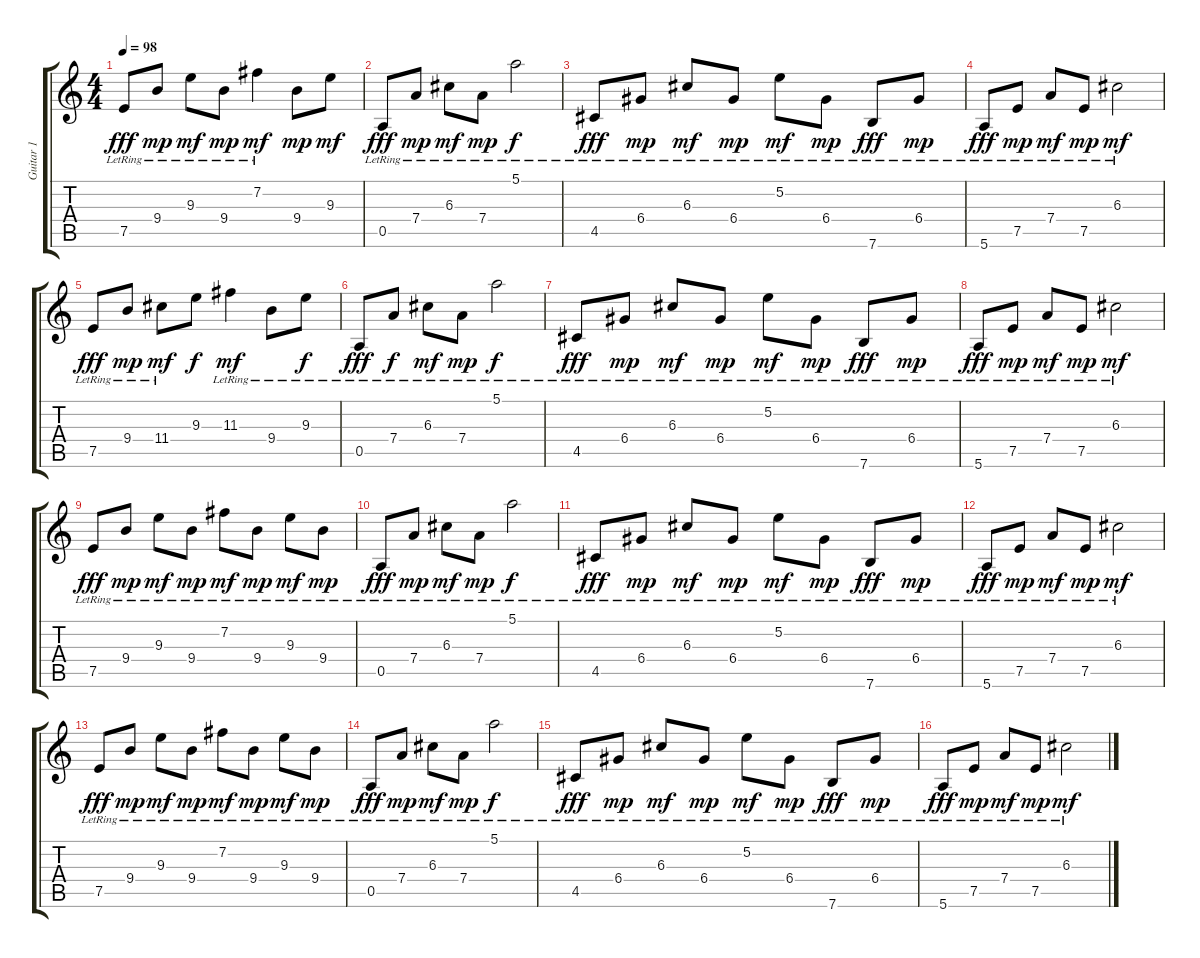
\track ("Guitar 1" "Guitar 1") {instrument electricguitarjazz}
\staff {score tabs}
\tuning (E4 B3 G3 D3 A2 E2) {hide}
\ts (4 4)
\tempo 98
\clef g2
\ks c
7.5{lr}.8{dy fff instrument electricguitarjazz} 9.4{lr}.8{dy mp} 9.3{lr}.8{dy mf} 9.4{lr}.8{dy mp} 7.2{lr}.4{dy mf} 9.4.8{dy mp} 9.3.8{dy mf} |
0.5{lr}.8{dy fff} 7.4{lr}.8{dy mp} 6.3{lr}.8{dy mf} 7.4{lr}.8{dy mp} 5.1{lr}.2{dy f} |
4.5{lr}.8{dy fff} 6.4{lr}.8{dy mp} 6.3{lr}.8{dy mf} 6.4{lr}.8{dy mp} 5.2{lr}.8{dy mf} 6.4{lr}.8{dy mp} 7.6{lr}.8{dy fff} 6.4{lr}.8{dy mp} |
5.6{lr}.8{dy fff} 7.5{lr}.8{dy mp} 7.4{lr}.8{dy mf} 7.5{lr}.8{dy mp} 6.3{lr}.2{dy mf} |
7.5{lr}.8{dy fff} 9.4{lr}.8{dy mp} 11.4{lr}.8{dy mf} 9.3.8{dy f} 11.3{lr}.4{dy mf} 9.4{lr}.8 9.3{lr}.8{dy f} |
0.5{lr}.8{dy fff} 7.4{lr}.8{dy f} 6.3{lr}.8{dy mf} 7.4{lr}.8{dy mp} 5.1{lr}.2{dy f} |
4.5{lr}.8{dy fff} 6.4{lr}.8{dy mp} 6.3{lr}.8{dy mf} 6.4{lr}.8{dy mp} 5.2{lr}.8{dy mf} 6.4{lr}.8{dy mp} 7.6{lr}.8{dy fff} 6.4{lr}.8{dy mp} |
5.6{lr}.8{dy fff} 7.5{lr}.8{dy mp} 7.4{lr}.8{dy mf} 7.5{lr}.8{dy mp} 6.3{lr}.2{dy mf} |
7.5{lr}.8{dy fff} 9.4{lr}.8{dy mp} 9.3{lr}.8{dy mf} 9.4{lr}.8{dy mp} 7.2{lr}.8{dy mf} 9.4{lr}.8{dy mp} 9.3{lr}.8{dy mf} 9.4{lr}.8{dy mp} |
0.5{lr}.8{dy fff} 7.4{lr}.8{dy mp} 6.3{lr}.8{dy mf} 7.4{lr}.8{dy mp} 5.1{lr}.2{dy f} |
4.5{lr}.8{dy fff} 6.4{lr}.8{dy mp} 6.3{lr}.8{dy mf} 6.4{lr}.8{dy mp} 5.2{lr}.8{dy mf} 6.4{lr}.8{dy mp} 7.6{lr}.8{dy fff} 6.4{lr}.8{dy mp} |
5.6{lr}.8{dy fff} 7.5{lr}.8{dy mp} 7.4{lr}.8{dy mf} 7.5{lr}.8{dy mp} 6.3{lr}.2{dy mf} |
7.5{lr}.8{dy fff} 9.4{lr}.8{dy mp} 9.3{lr}.8{dy mf} 9.4{lr}.8{dy mp} 7.2{lr}.8{dy mf} 9.4{lr}.8{dy mp} 9.3{lr}.8{dy mf} 9.4{lr}.8{dy mp} |
0.5{lr}.8{dy fff} 7.4{lr}.8{dy mp} 6.3{lr}.8{dy mf} 7.4{lr}.8{dy mp} 5.1{lr}.2{dy f} |
4.5{lr}.8{dy fff} 6.4{lr}.8{dy mp} 6.3{lr}.8{dy mf} 6.4{lr}.8{dy mp} 5.2{lr}.8{dy mf} 6.4{lr}.8{dy mp} 7.6{lr}.8{dy fff} 6.4{lr}.8{dy mp} |
5.6{lr}.8{dy fff} 7.5{lr}.8{dy mp} 7.4{lr}.8{dy mf} 7.5{lr}.8{dy mp} 6.3{lr}.2{dy mf}
